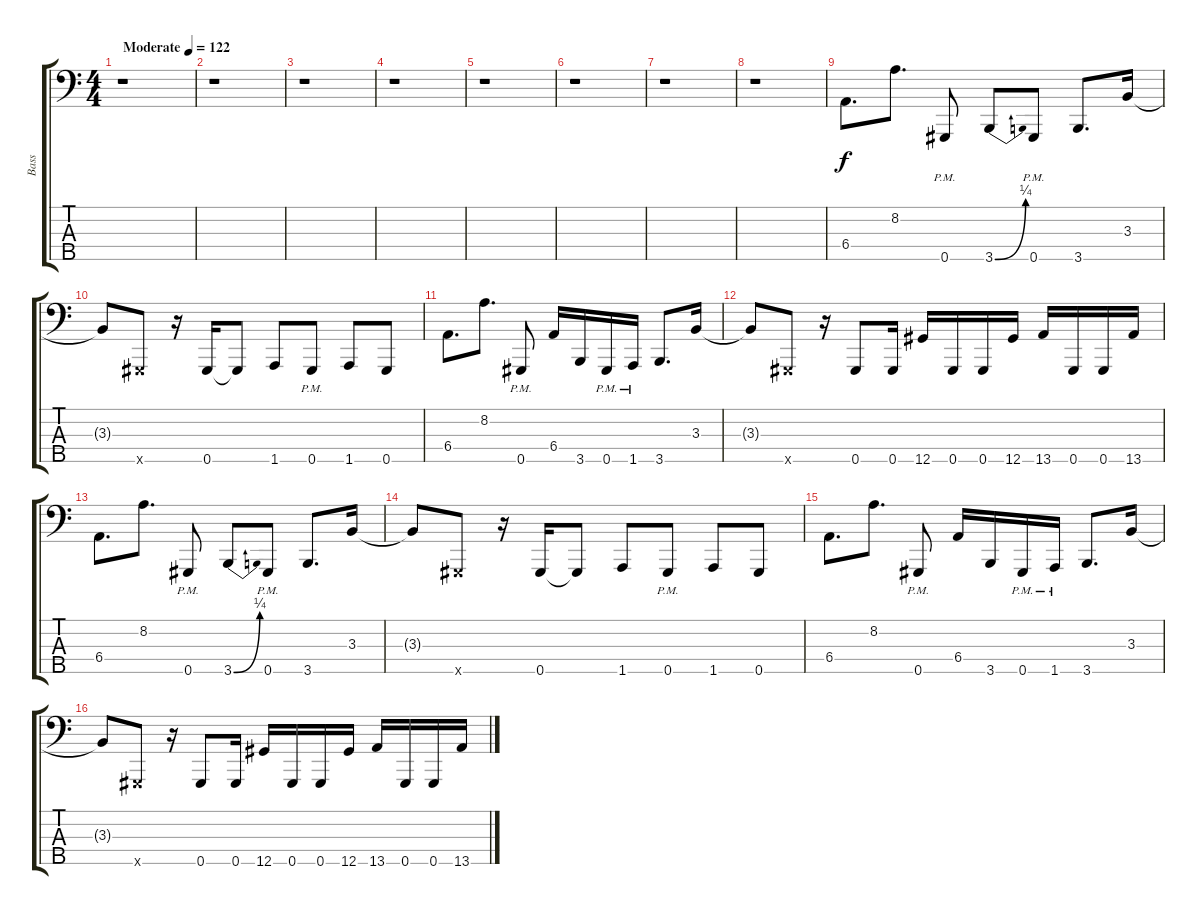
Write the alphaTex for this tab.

\track ("Bass" "Bass") {instrument electricbasspick}
\staff {score tabs}
\tuning (Gb2 Db2 Ab1 Eb1 Ab0) {hide}
\ts (4 4)
\tempo (122 "Moderate")
\clef f4
\ks c
r.1{dy f instrument electricbasspick} |
r.1 |
r.1 |
r.1 |
r.1 |
r.1 |
r.1 |
r.1 |
6.4.8{d} 8.2.8{d} 0.5{pm}.8 3.5{be (bend 0 0 60 1)}.8 0.5{pm}.8 3.5.8{d} 3.3.16 |
3.3{t}.8 0.5{x}.8 r.16 0.5.16 0.5{t}.8 1.5.8 0.5{pm}.8 1.5.8 0.5.8 |
6.4.8{d} 8.2.8{d} 0.5{pm}.8 6.4.16 3.5.16 0.5{pm}.16 1.5{pm}.16 3.5.8{d} 3.3.16 |
3.3{t}.8 0.5{x}.8 r.16 0.5.8 0.5.16 12.5.16 0.5.16 0.5.16 12.5.16 13.5.16 0.5.16 0.5.16 13.5.16 |
6.4.8{d} 8.2.8{d} 0.5{pm}.8 3.5{be (bend 0 0 60 1)}.8 0.5{pm}.8 3.5.8{d} 3.3.16 |
3.3{t}.8 0.5{x}.8 r.16 0.5.16 0.5{t}.8 1.5.8 0.5{pm}.8 1.5.8 0.5.8 |
6.4.8{d} 8.2.8{d} 0.5{pm}.8 6.4.16 3.5.16 0.5{pm}.16 1.5{pm}.16 3.5.8{d} 3.3.16 |
3.3{t}.8 0.5{x}.8 r.16 0.5.8 0.5.16 12.5.16 0.5.16 0.5.16 12.5.16 13.5.16 0.5.16 0.5.16 13.5.16
